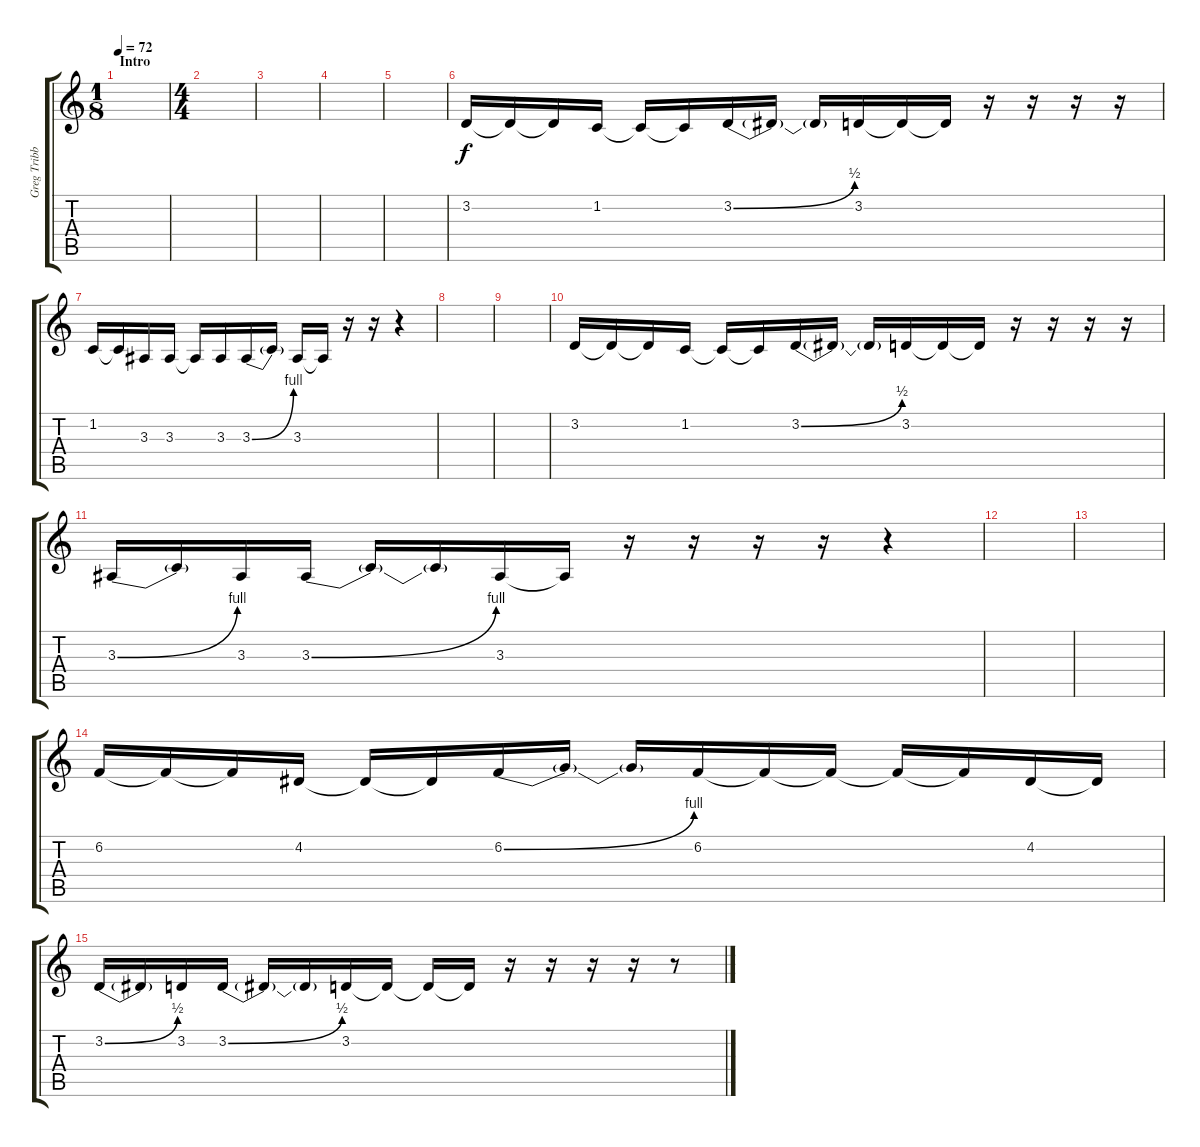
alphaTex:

\track ("Greg Tribbett \"Güüg\" (Background Vocals)" "Greg Tribb") {instrument harmonica}
\staff {score tabs}
\tuning (E4 B3 G3 D3 A2 E2) {hide}
\ts (1 8)
\section ("" "Intro")
\tempo 72
\clef g2
\ks c
|
\ts (4 4)
|
|
|
|
3.2.16 3.2{t}.16 3.2{t}.16 1.2.16 1.2{t}.16 1.2{t}.16 3.2{be (bend 0 0 60 2)}.16 3.2{t}.16 3.2{t}.16 3.2.16 3.2{t}.16 3.2{t}.16 r.16 r.16 r.16 r.16 |
1.2.16 1.2{t}.16 3.3.16 3.3.16 3.3{t}.16 3.3.16 3.3{be (bend 0 0 60 4)}.16 3.3{t}.16 3.3.16 3.3{t}.16 r.16 r.16 r.4 |
|
|
3.2.16 3.2{t}.16 3.2{t}.16 1.2.16 1.2{t}.16 1.2{t}.16 3.2{be (bend 0 0 60 2)}.16 3.2{t}.16 3.2{t}.16 3.2.16 3.2{t}.16 3.2{t}.16 r.16 r.16 r.16 r.16 |
3.3{be (bend 0 0 60 4)}.16 3.3{t}.16 3.3.16 3.3{be (bend 0 0 60 4)}.16 3.3{t}.16 3.3{t}.16 3.3.16 3.3{t}.16 r.16 r.16 r.16 r.16 r.4 |
|
|
6.2.16 6.2{t}.16 6.2{t}.16 4.2.16 4.2{t}.16 4.2{t}.16 6.2{be (bend 0 0 60 4)}.16 6.2{t}.16 6.2{t}.16 6.2.16 6.2{t}.16 6.2{t}.16 6.2{t}.16 6.2{t}.16 4.2.16 4.2{t}.16 |
3.2{be (bend 0 0 60 2)}.16 3.2{t}.16 3.2.16 3.2{be (bend 0 0 60 2)}.16 3.2{t}.16 3.2{t}.16 3.2.16 3.2{t}.16 3.2{t}.16 3.2{t}.16 r.16 r.16 r.16 r.16 r.8
